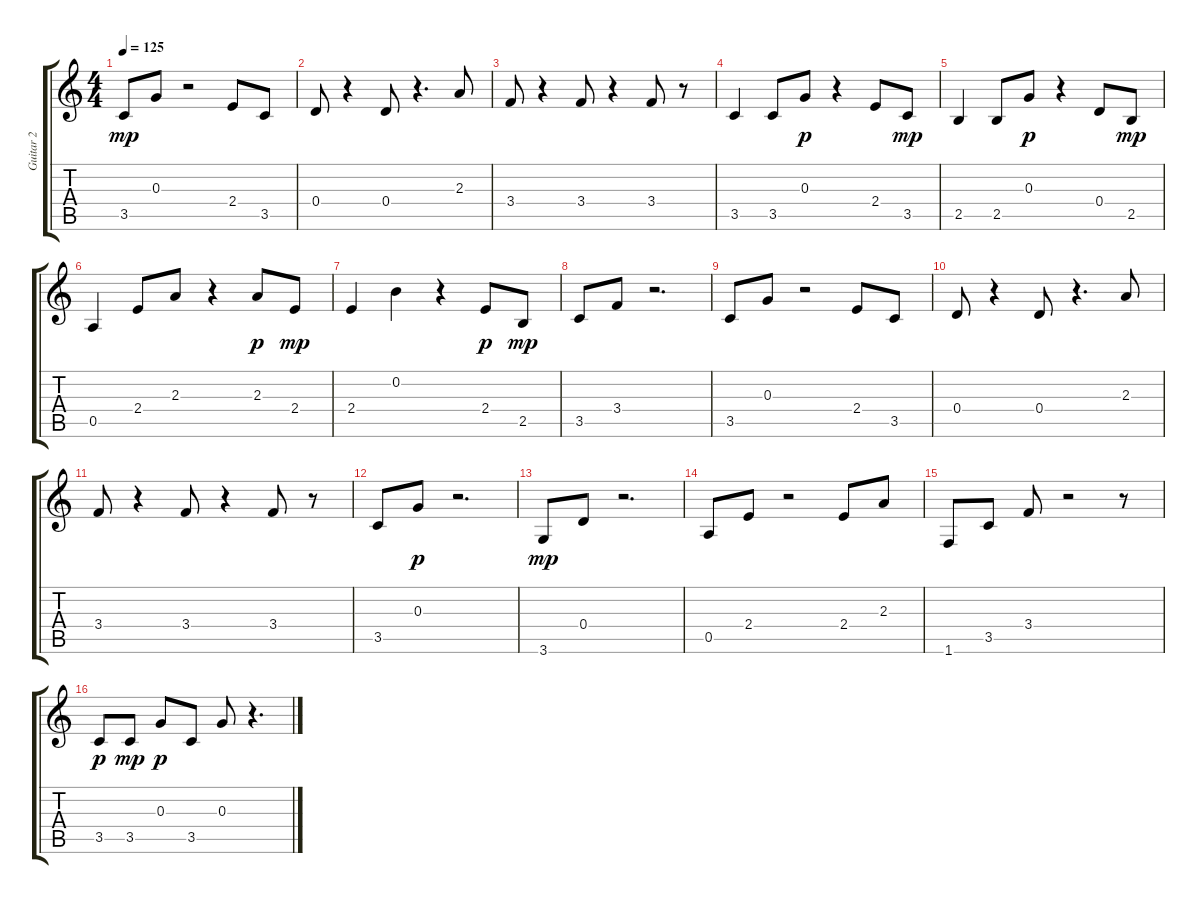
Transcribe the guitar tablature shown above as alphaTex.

\track ("Guitar 2" "Guitar 2") {instrument acousticguitarsteel}
\staff {score tabs}
\tuning (E4 B3 G3 D3 A2 E2) {hide}
\ts (4 4)
\tempo 125
\clef g2
\ks c
3.5.8{dy mp} 0.3.8 r.2 2.4.8 3.5.8 |
0.4.8 r.4 0.4.8 r.4{d} 2.3.8 |
3.4.8 r.4 3.4.8 r.4 3.4.8 r.8 |
3.5.4 3.5.8 0.3.8{dy p} r.4 2.4.8 3.5.8{dy mp} |
2.5.4 2.5.8 0.3.8{dy p} r.4 0.4.8 2.5.8{dy mp} |
0.5.4 2.4.8 2.3.8 r.4 2.3.8{dy p} 2.4.8{dy mp} |
2.4.4 0.2.4 r.4 2.4.8{dy p} 2.5.8{dy mp} |
3.5.8 3.4.8 r.2{d} |
3.5.8 0.3.8 r.2 2.4.8 3.5.8 |
0.4.8 r.4 0.4.8 r.4{d} 2.3.8 |
3.4.8 r.4 3.4.8 r.4 3.4.8 r.8 |
3.5.8 0.3.8{dy p} r.2{d} |
3.6.8{dy mp} 0.4.8 r.2{d} |
0.5.8 2.4.8 r.2 2.4.8 2.3.8 |
1.6.8 3.5.8 3.4.8 r.2 r.8 |
3.5.8{dy p} 3.5.8{dy mp} 0.3.8{dy p} 3.5.8 0.3.8 r.4{d}
